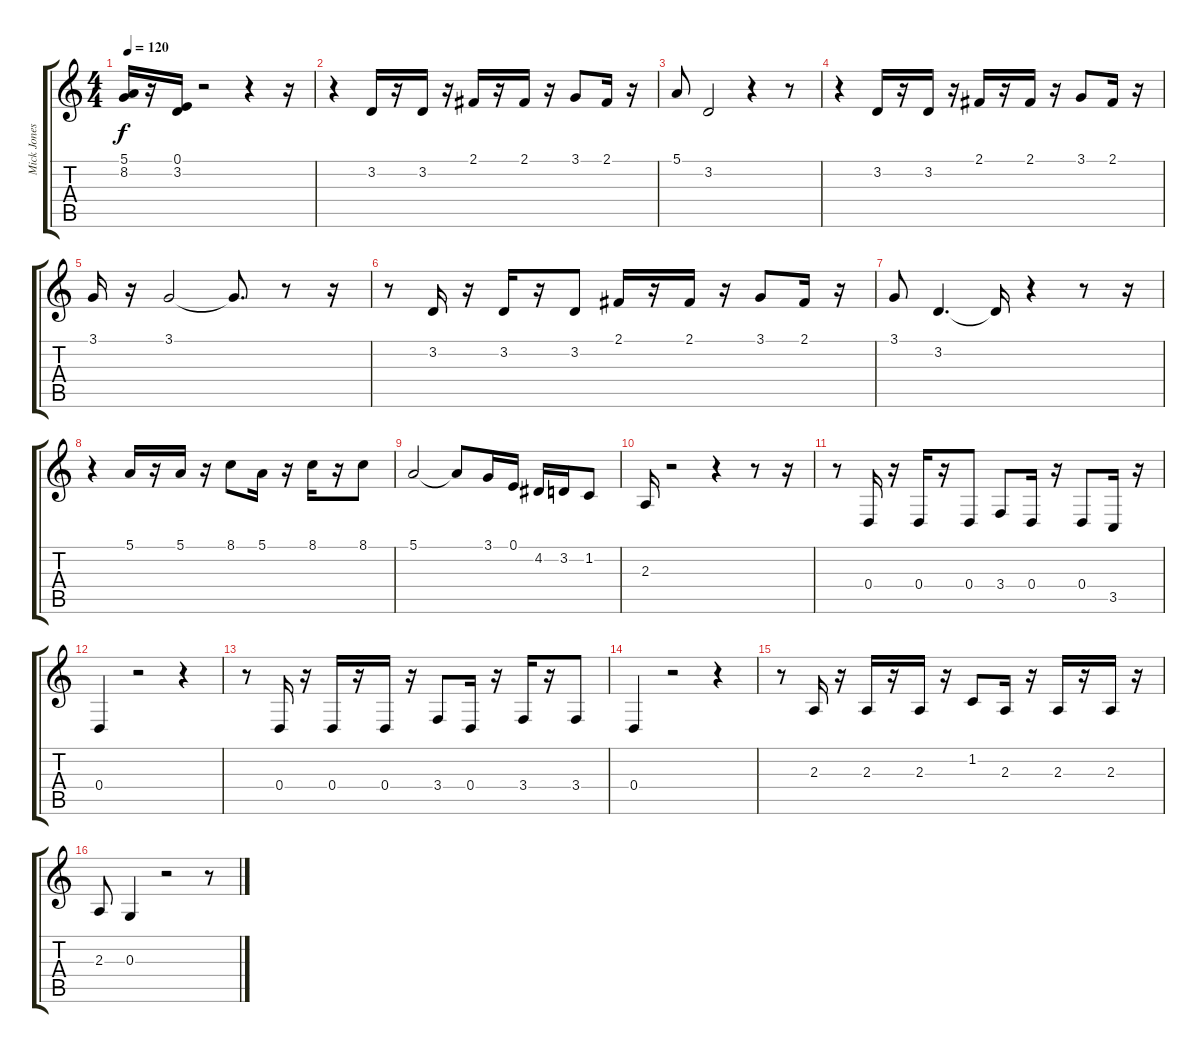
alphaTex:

\track ("Mick Jones" "Mick Jones") {instrument tenorsax}
\staff {score tabs}
\tuning (E4 B3 G3 D3 A2 E2) {hide}
\ts (4 4)
\tempo 120
\clef g2
\ks c
(5.1 8.2).16{dy f} r.16 (0.1 3.2).16 r.2 r.4 r.16 |
r.4 3.2.16 r.16 3.2.16 r.16 2.1.16 r.16 2.1.16 r.16 3.1.8 2.1.16 r.16 |
5.1.8 3.2.2 r.4 r.8 |
r.4 3.2.16 r.16 3.2.16 r.16 2.1.16 r.16 2.1.16 r.16 3.1.8 2.1.16 r.16 |
3.1.16 r.16 3.1.2 3.1{t}.8{d} r.8 r.16 |
r.8 3.2.16 r.16 3.2.16 r.16 3.2.8 2.1.16 r.16 2.1.16 r.16 3.1.8 2.1.16 r.16 |
3.1.8 3.2.4{d} 3.2{t}.16 r.4 r.8 r.16 |
r.4 5.1.16 r.16 5.1.16 r.16 8.1.8 5.1.16 r.16 8.1.16 r.16 8.1.8 |
5.1.2 5.1{t}.8 3.1.16 0.1.16 4.2.16 3.2.16 1.2.8 |
2.3.16 r.2 r.4 r.8 r.16 |
r.8 0.4.16 r.16 0.4.16 r.16 0.4.8 3.4.8 0.4.16 r.16 0.4.8 3.5.16 r.16 |
0.4.4 r.2 r.4 |
r.8 0.4.16 r.16 0.4.16 r.16 0.4.16 r.16 3.4.8 0.4.16 r.16 3.4.16 r.16 3.4.8 |
0.4.4 r.2 r.4 |
r.8 2.3.16 r.16 2.3.16 r.16 2.3.16 r.16 1.2.8 2.3.16 r.16 2.3.16 r.16 2.3.16 r.16 |
2.3.8 0.3.4 r.2 r.8
